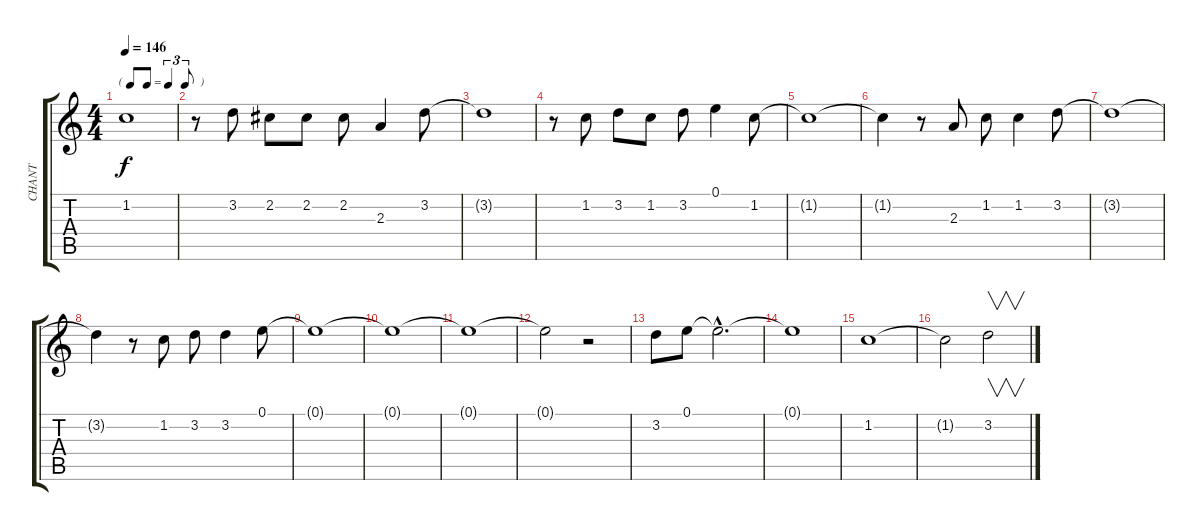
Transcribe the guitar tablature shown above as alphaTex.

\track ("CHANT" "CHANT") {instrument electricguitarclean}
\staff {score tabs}
\tuning (E4 B3 G3 D3 A2 E2) {hide}
\ts (4 4)
\tf triplet8th
\tempo 146
\clef g2
\ks c
1.2{t}.1{dy f} |
r.8 3.2.8 2.2.8 2.2.8 2.2.8 2.3.4 3.2.8 |
3.2{t}.1 |
r.8 1.2.8 3.2.8 1.2.8 3.2.8 0.1.4 1.2.8 |
1.2{t}.1 |
1.2{t}.4 r.8 2.3.8 1.2.8 1.2.4 3.2.8 |
3.2{t}.1 |
3.2{t}.4 r.8 1.2.8 3.2.8 3.2.4 0.1.8 |
0.1{t}.1 |
0.1{t}.1 |
0.1{t}.1 |
0.1{t}.2 r.2 |
3.2.8 0.1.8 0.1{hac t}.2{d} |
0.1{t}.1 |
1.2.1 |
1.2{t}.2 3.2.2{v}
